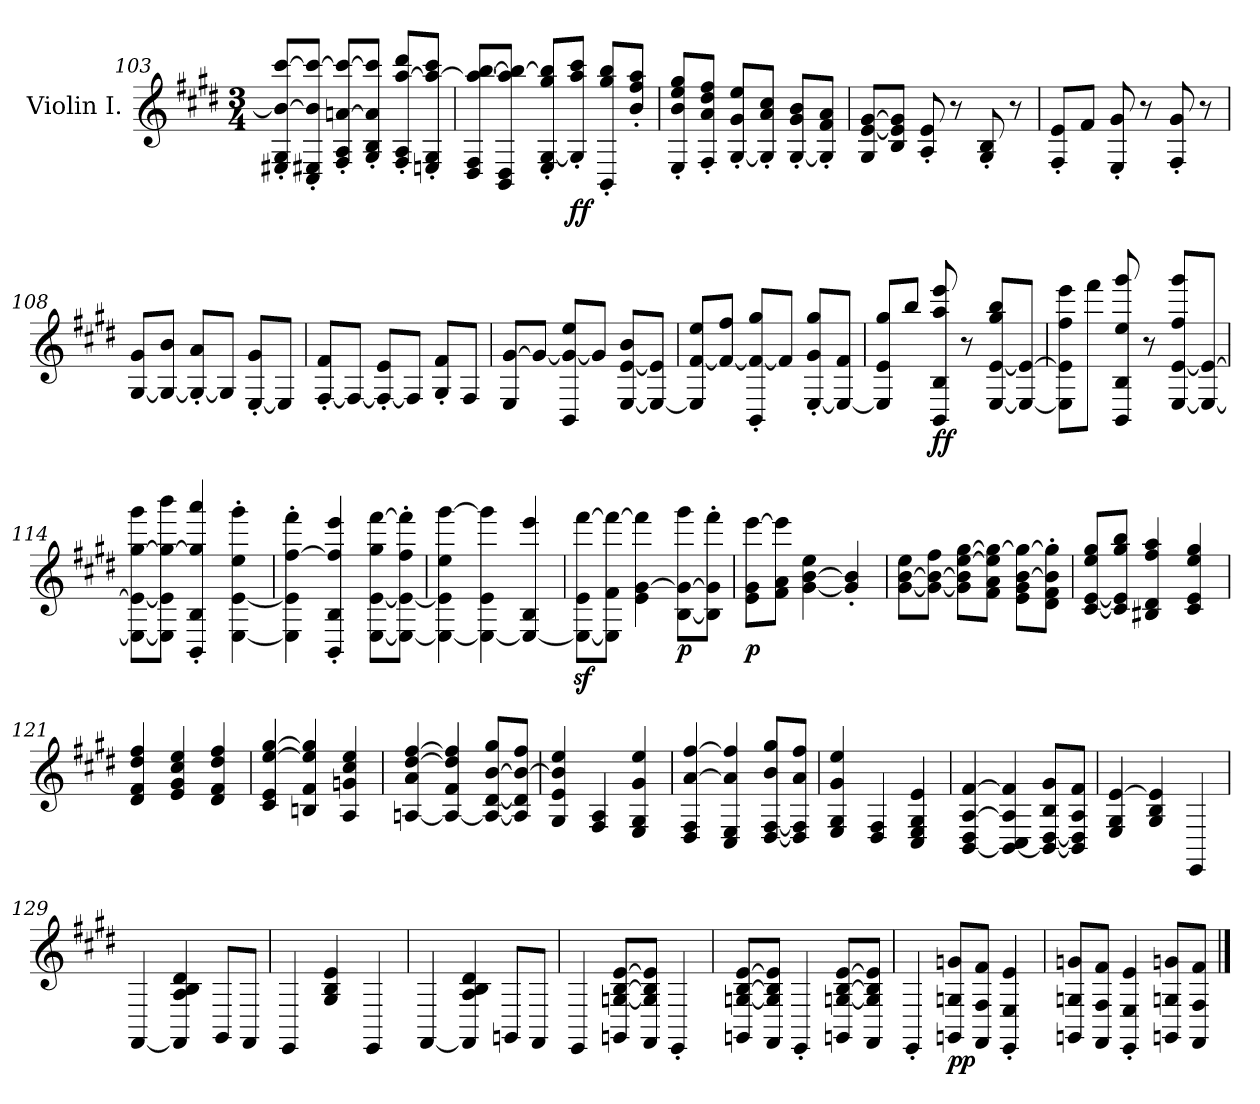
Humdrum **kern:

**kern	**dynam
*part1	*part1
*staff1	*staff1
*I"Violin I.	*
*I'Vln	*
*clefG2	*
*k[f#c#g#d#]	*
*M3/4	*
=103	=103
8E#X' 8G#' 8b_' [8ccc#'L	.
8C#' 8E#X' 8b]' 8ccc#_'J	.
8F#' 8A' [8an' 8ccc#_'L	.
8G#' 8B' 8a]' 8ccc#]'J	.
8F#' 8A' [8aa' 8ddd#'L	.
8En' 8G#' 8aa_' 8ccc#'J	.
=104	=104
8D# 8F# 8aa_ [8bbL	.
8BB 8D# 8aa] 8bb_J	.
8E' [8G#' 8gg#' 8bb]'L	.
8G#]' 8aa' 8ccc#'J	ff
8BB' 8gg#' 8bb'L	.
8b' 8ff#' 8aa'J	.
=105	=105
8E' 8b' 8ee' 8gg#'L	.
8F#' 8a' 8dd#' 8ff#'J	.
[8G#' 8g#' 8ee'L	.
8G#]' 8a' 8cc#'J	.
[8G#' 8g#' 8b'L	.
8G#]' 8f#' 8a'J	.
=106	=106
8G# [8e [8g#L	.
8B 8e] 8g#]J	.
8A' 8e'	.
8r	.
8G#' 8B'	.
8r	.
=107	=107
8F#' 8e'L	.
8f#J	.
8E' 8g#'	.
8r	.
8F#' 8g#'	.
8r	.
=108	=108
[8G# 8g#L	.
8G#_ 8bJ	.
8G#_' 8a'L	.
8G#J]	.
[8E' 8g#'L	.
8EJ]	.
=109	=109
[8F#' 8f#'L	.
8F#J_	.
8F#_' 8e'L	.
8F#J]	.
8G#' 8f#'L	.
8F#J	.
=110	=110
8E [8g#L	.
8g#J_	.
8BB 8g#_ 8eeL	.
8g#J]	.
[8E [8e 8bL	.
8E_ 8e]J	.
=111	=111
8E] [8f# 8eeL	.
8f#_ 8ff#J	.
8BB' 8f#_' 8gg#'L	.
8f#J]	.
[8E' 8g#' 8gg#'L	.
8E_ 8f#J	.
=112	=112
8E] 8e 8gg#L	.
8bbJ	.
8BB 8B 8aa 8eee	ff
8r	.
[8E [8e 8gg# 8bbL	.
8E_ 8e_J	.
=113	=113
8E] 8e] 8ff# 8eeeL	.
8fff#J	.
8BB 8B 8ee 8ggg#	.
8r	.
[8E [8e 8ff# 8ggg#L	.
8E_ 8e_J	.
=114	=114
8E_ 8e_ [8gg# 8ggg#L	.
8E] 8e] 8gg#_ 8bbbJ	.
4BB' 4B' 4gg#]' 4aaa'	.
[4E' [4e' 4ee' 4ggg#'	.
=115	=115
4E]' 4e]' [4ff#' 4fff#'	.
4BB' 4B' 4ff#]' 4eee'	.
[8E [8e 8gg# [8fff#L	.
8E_' 8e_' 8ff#' 8fff#]'J	.
=116	=116
4E_ 4e] 4ee [4ggg#	.
4E_ 4e 4ggg#]	.
4E_ 4B 4eee	.
=117	=117
8E_z 8ez [8fff#zL	.
8E] 8f# 8fff#_J	.
4e [4g# 4fff#]	.
[8B 8g#_ 8ggg#L	p
8B]' 8g#]' 8fff#'J	.
=118	=118
8e 8g# [8eeeL	p
8f# 8a 8eee]J	.
[4g# [4b 4ee	.
4g#]' 4b]'	.
=119	=119
[8g# [8b 8eeL	.
8g#_ 8b_ 8ff#J	.
8g#] 8b] [8ee [8gg#L	.
8f# 8a 8ee] 8gg#_J	.
8e 8g# [8b 8gg#_L	.
8d#' 8f#' 8b]' 8gg#]'J	.
=120	=120
[8c# [8e 8ee 8gg#L	.
8c#] 8e] 8gg# 8bbJ	.
4B#X 4d# 4ff# 4aa	.
4c# 4e 4ee 4gg#	.
=121	=121
4d# 4f# 4dd# 4ff#	.
4e 4g# 4cc# 4ee	.
4d# 4f# 4dd# 4ff#	.
=122	=122
4c# 4e [4ee [4gg#	.
4Bn 4f# 4ee] 4gg#]	.
4A 4gn 4cc# 4ee	.
=123	=123
[4An 4a [4dd# [4ff#	.
4A_ 4f# 4dd#] 4ff#]	.
8A_ [8d# [8b 8gg#L	.
8A] 8d#] 8b_ 8ff#J	.
=124	=124
4G# 4e 4b] 4ee	.
4F# 4A	.
4E 4G# 4g# 4ee	.
=125	=125
4D# 4F# [4a [4ff#	.
4C# 4E 4a] 4ff#]	.
[8D# [8F# 8b 8gg#L	.
8D#] 8F#] 8a 8ff#J	.
=126	=126
4E 4G# 4g# 4ee	.
4D# 4F#	.
4C# 4E 4G# 4e	.
=127	=127
[4BB 4D# [4A [4f#	.
4BB_ 4C# 4A] 4f#]	.
8BB_ [8D# 8B 8g#L	.
8BB] 8D#] 8A 8f#J	.
=128	=128
4E 4G# [4e	.
4G# 4B 4e]	.
4EE	.
=129	=129
[4FF#	.
4FF#] 4A 4B 4d#	.
8GG#L	.
8FF#J	.
=130	=130
4EE	.
4G# 4B 4e	.
4EE	.
=131	=131
[4FF#	.
4FF#] 4A 4B 4d#	.
8GGnL	.
8FF#J	.
=132	=132
4EE	.
8GGn [8Gn [8B [8eL	.
8FF# 8G] 8B] 8e]J	.
4EE'	.
=133	=133
8GGn [8Gn [8B [8eL	.
8FF# 8G] 8B] 8e]J	.
4EE'	.
8GGn [8Gn [8B [8eL	.
8FF# 8G] 8B] 8e]J	.
=134	=134
4EE'	.
8GGn 8Gn 8gnL	pp
8FF# 8F# 8f#J	.
4EE' 4E' 4e'	.
=135	=135
8GGn 8Gn 8gnL	.
8FF# 8F# 8f#J	.
4EE' 4E' 4e'	.
8GGn 8Gn 8gnL	.
8FF# 8F# 8f#J	.
==	==
*-	*-
